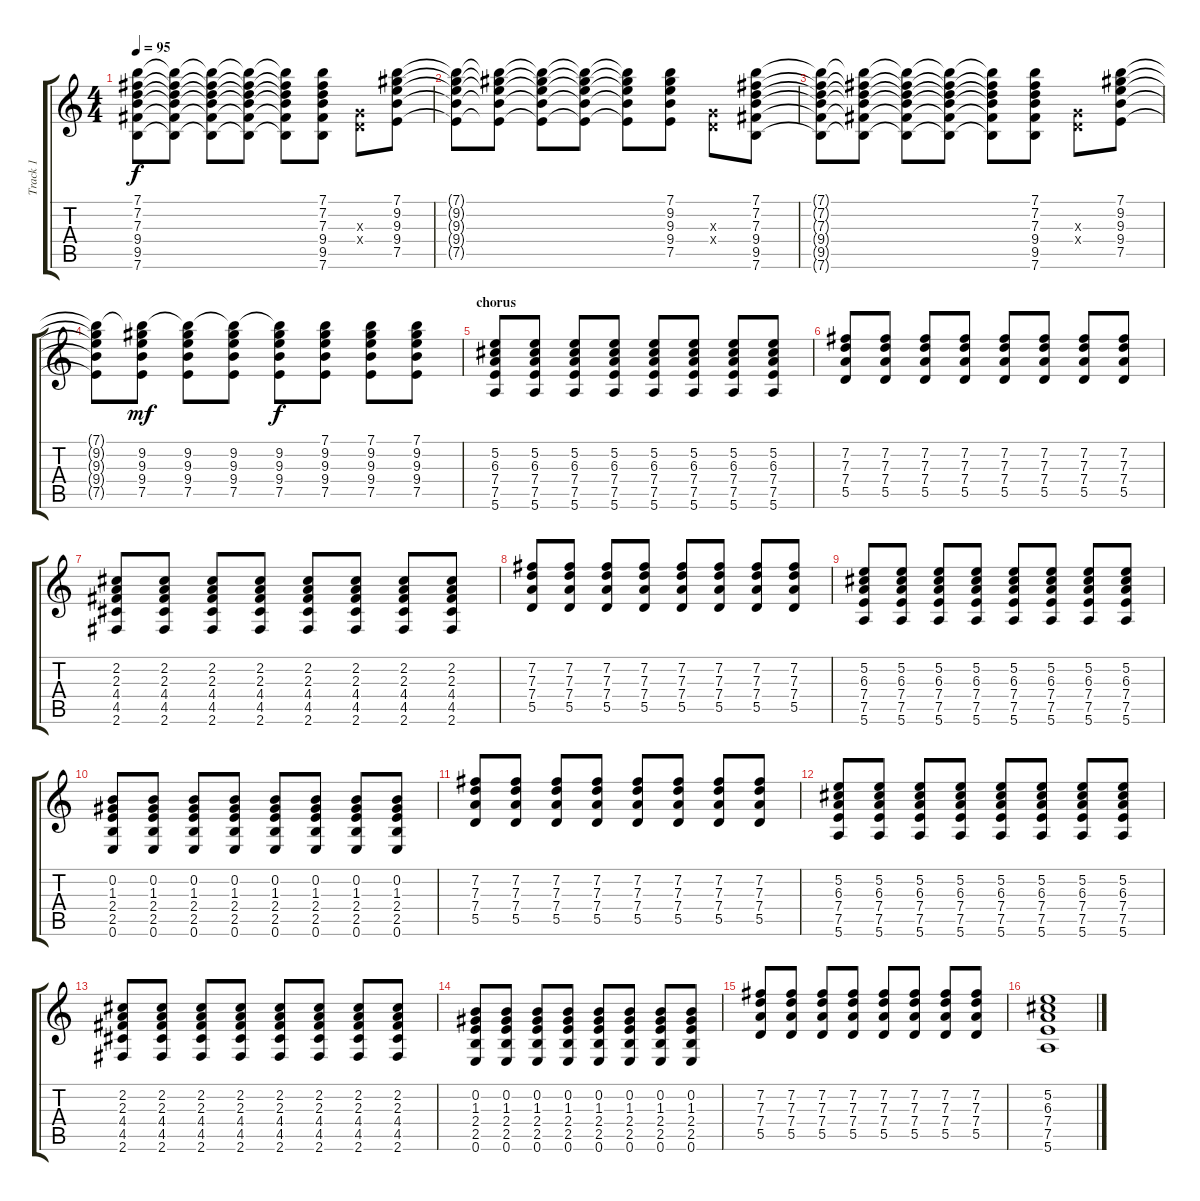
\track ("Track 1" "Track 1") {instrument electricguitarclean}
\staff {score tabs}
\tuning (E4 B3 G3 D3 A2 E2) {hide}
\ts (4 4)
\tempo 95
\clef g2
\ks c
(7.1 7.2 7.3 9.4 9.5 7.6).8{dy f} (7.1{t} 7.2{t} 7.3{t} 9.4{t} 9.5{t} 7.6{t}).8 (7.1{t} 7.2{t} 7.3{t} 9.4{t} 9.5{t} 7.6{t}).8 (7.1{t} 7.2{t} 7.3{t} 9.4{t} 9.5{t} 7.6{t}).8 (7.1{t} 7.2{t} 7.3{t} 9.4{t} 9.5{t} 7.6{t}).8 (7.1 7.2 7.3 9.4 9.5 7.6).8 (0.3{x} 0.4{x}).8 (7.1 9.2 9.3 9.4 7.5).8 |
(7.1{t} 9.2{t} 9.3{t} 9.4{t} 7.5{t}).8 (7.1{t} 9.2{t} 9.3{t} 9.4{t} 7.5{t}).8 (7.1{t} 9.2{t} 9.3{t} 9.4{t} 7.5{t}).8 (7.1{t} 9.2{t} 9.3{t} 9.4{t} 7.5{t}).8 (7.1{t} 9.2{t} 9.3{t} 9.4{t} 7.5{t}).8 (7.1 9.2 9.3 9.4 7.5).8 (0.3{x} 0.4{x}).8 (7.1 7.2 7.3 9.4 9.5 7.6).8 |
(7.1{t} 7.2{t} 7.3{t} 9.4{t} 9.5{t} 7.6{t}).8 (7.1{t} 7.2{t} 7.3{t} 9.4{t} 9.5{t} 7.6{t}).8 (7.1{t} 7.2{t} 7.3{t} 9.4{t} 9.5{t} 7.6{t}).8 (7.1{t} 7.2{t} 7.3{t} 9.4{t} 9.5{t} 7.6{t}).8 (7.1{t} 7.2{t} 7.3{t} 9.4{t} 9.5{t} 7.6{t}).8 (7.1 7.2 7.3 9.4 9.5 7.6).8 (0.3{x} 0.4{x}).8 (7.1 9.2 9.3 9.4 7.5).8 |
(7.1{t} 9.2{t} 9.3{t} 9.4{t} 7.5{t}).8 (7.1{t} 9.2 9.3 9.4 7.5).8{dy mf} (7.1{t} 9.2 9.3 9.4 7.5).8 (7.1{t} 9.2 9.3 9.4 7.5).8 (7.1{t} 9.2 9.3 9.4 7.5).8{dy f} (7.1 9.2 9.3 9.4 7.5).8 (7.1 9.2 9.3 9.4 7.5).8 (7.1 9.2 9.3 9.4 7.5).8 |
\section ("" "chorus")
(5.2 6.3 7.4 7.5 5.6).8 (5.2 6.3 7.4 7.5 5.6).8 (5.2 6.3 7.4 7.5 5.6).8 (5.2 6.3 7.4 7.5 5.6).8 (5.2 6.3 7.4 7.5 5.6).8 (5.2 6.3 7.4 7.5 5.6).8 (5.2 6.3 7.4 7.5 5.6).8 (5.2 6.3 7.4 7.5 5.6).8 |
(7.2 7.3 7.4 5.5).8 (7.2 7.3 7.4 5.5).8 (7.2 7.3 7.4 5.5).8 (7.2 7.3 7.4 5.5).8 (7.2 7.3 7.4 5.5).8 (7.2 7.3 7.4 5.5).8 (7.2 7.3 7.4 5.5).8 (7.2 7.3 7.4 5.5).8 |
(2.2 2.3 4.4 4.5 2.6).8 (2.2 2.3 4.4 4.5 2.6).8 (2.2 2.3 4.4 4.5 2.6).8 (2.2 2.3 4.4 4.5 2.6).8 (2.2 2.3 4.4 4.5 2.6).8 (2.2 2.3 4.4 4.5 2.6).8 (2.2 2.3 4.4 4.5 2.6).8 (2.2 2.3 4.4 4.5 2.6).8 |
(7.2 7.3 7.4 5.5).8 (7.2 7.3 7.4 5.5).8 (7.2 7.3 7.4 5.5).8 (7.2 7.3 7.4 5.5).8 (7.2 7.3 7.4 5.5).8 (7.2 7.3 7.4 5.5).8 (7.2 7.3 7.4 5.5).8 (7.2 7.3 7.4 5.5).8 |
(5.2 6.3 7.4 7.5 5.6).8 (5.2 6.3 7.4 7.5 5.6).8 (5.2 6.3 7.4 7.5 5.6).8 (5.2 6.3 7.4 7.5 5.6).8 (5.2 6.3 7.4 7.5 5.6).8 (5.2 6.3 7.4 7.5 5.6).8 (5.2 6.3 7.4 7.5 5.6).8 (5.2 6.3 7.4 7.5 5.6).8 |
(0.2 1.3 2.4 2.5 0.6).8 (0.2 1.3 2.4 2.5 0.6).8 (0.2 1.3 2.4 2.5 0.6).8 (0.2 1.3 2.4 2.5 0.6).8 (0.2 1.3 2.4 2.5 0.6).8 (0.2 1.3 2.4 2.5 0.6).8 (0.2 1.3 2.4 2.5 0.6).8 (0.2 1.3 2.4 2.5 0.6).8 |
(7.2 7.3 7.4 5.5).8 (7.2 7.3 7.4 5.5).8 (7.2 7.3 7.4 5.5).8 (7.2 7.3 7.4 5.5).8 (7.2 7.3 7.4 5.5).8 (7.2 7.3 7.4 5.5).8 (7.2 7.3 7.4 5.5).8 (7.2 7.3 7.4 5.5).8 |
(5.2 6.3 7.4 7.5 5.6).8 (5.2 6.3 7.4 7.5 5.6).8 (5.2 6.3 7.4 7.5 5.6).8 (5.2 6.3 7.4 7.5 5.6).8 (5.2 6.3 7.4 7.5 5.6).8 (5.2 6.3 7.4 7.5 5.6).8 (5.2 6.3 7.4 7.5 5.6).8 (5.2 6.3 7.4 7.5 5.6).8 |
(2.2 2.3 4.4 4.5 2.6).8 (2.2 2.3 4.4 4.5 2.6).8 (2.2 2.3 4.4 4.5 2.6).8 (2.2 2.3 4.4 4.5 2.6).8 (2.2 2.3 4.4 4.5 2.6).8 (2.2 2.3 4.4 4.5 2.6).8 (2.2 2.3 4.4 4.5 2.6).8 (2.2 2.3 4.4 4.5 2.6).8 |
(0.2 1.3 2.4 2.5 0.6).8 (0.2 1.3 2.4 2.5 0.6).8 (0.2 1.3 2.4 2.5 0.6).8 (0.2 1.3 2.4 2.5 0.6).8 (0.2 1.3 2.4 2.5 0.6).8 (0.2 1.3 2.4 2.5 0.6).8 (0.2 1.3 2.4 2.5 0.6).8 (0.2 1.3 2.4 2.5 0.6).8 |
(7.2 7.3 7.4 5.5).8 (7.2 7.3 7.4 5.5).8 (7.2 7.3 7.4 5.5).8 (7.2 7.3 7.4 5.5).8 (7.2 7.3 7.4 5.5).8 (7.2 7.3 7.4 5.5).8 (7.2 7.3 7.4 5.5).8 (7.2 7.3 7.4 5.5).8 |
(5.2 6.3 7.4 7.5 5.6).1
